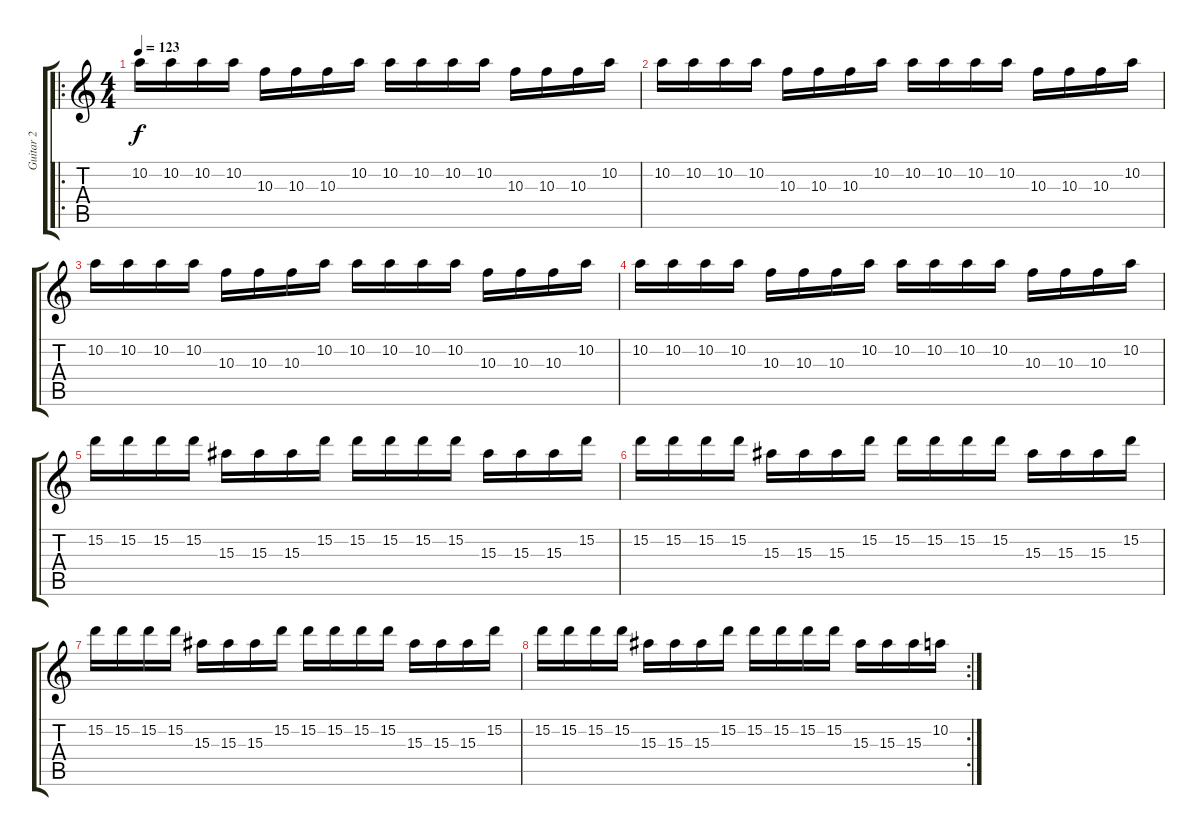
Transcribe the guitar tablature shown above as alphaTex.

\track ("Guitar 2" "Guitar 2") {instrument acousticguitarnylon}
\staff {score tabs}
\tuning (E4 B3 G3 D3 A2 E2) {hide}
\ro
\ts (4 4)
\tempo 123
\clef g2
\ks c
10.2.16{dy f instrument acousticguitarnylon} 10.2.16 10.2.16 10.2.16 10.3.16 10.3.16 10.3.16 10.2.16 10.2.16 10.2.16 10.2.16 10.2.16 10.3.16 10.3.16 10.3.16 10.2.16 |
10.2.16 10.2.16 10.2.16 10.2.16 10.3.16 10.3.16 10.3.16 10.2.16 10.2.16 10.2.16 10.2.16 10.2.16 10.3.16 10.3.16 10.3.16 10.2.16 |
10.2.16 10.2.16 10.2.16 10.2.16 10.3.16 10.3.16 10.3.16 10.2.16 10.2.16 10.2.16 10.2.16 10.2.16 10.3.16 10.3.16 10.3.16 10.2.16 |
10.2.16 10.2.16 10.2.16 10.2.16 10.3.16 10.3.16 10.3.16 10.2.16 10.2.16 10.2.16 10.2.16 10.2.16 10.3.16 10.3.16 10.3.16 10.2.16 |
15.2.16 15.2.16 15.2.16 15.2.16 15.3.16 15.3.16 15.3.16 15.2.16 15.2.16 15.2.16 15.2.16 15.2.16 15.3.16 15.3.16 15.3.16 15.2.16 |
15.2.16 15.2.16 15.2.16 15.2.16 15.3.16 15.3.16 15.3.16 15.2.16 15.2.16 15.2.16 15.2.16 15.2.16 15.3.16 15.3.16 15.3.16 15.2.16 |
15.2.16 15.2.16 15.2.16 15.2.16 15.3.16 15.3.16 15.3.16 15.2.16 15.2.16 15.2.16 15.2.16 15.2.16 15.3.16 15.3.16 15.3.16 15.2.16 |
\rc 2
15.2.16 15.2.16 15.2.16 15.2.16 15.3.16 15.3.16 15.3.16 15.2.16 15.2.16 15.2.16 15.2.16 15.2.16 15.3.16 15.3.16 15.3.16 10.2.16
